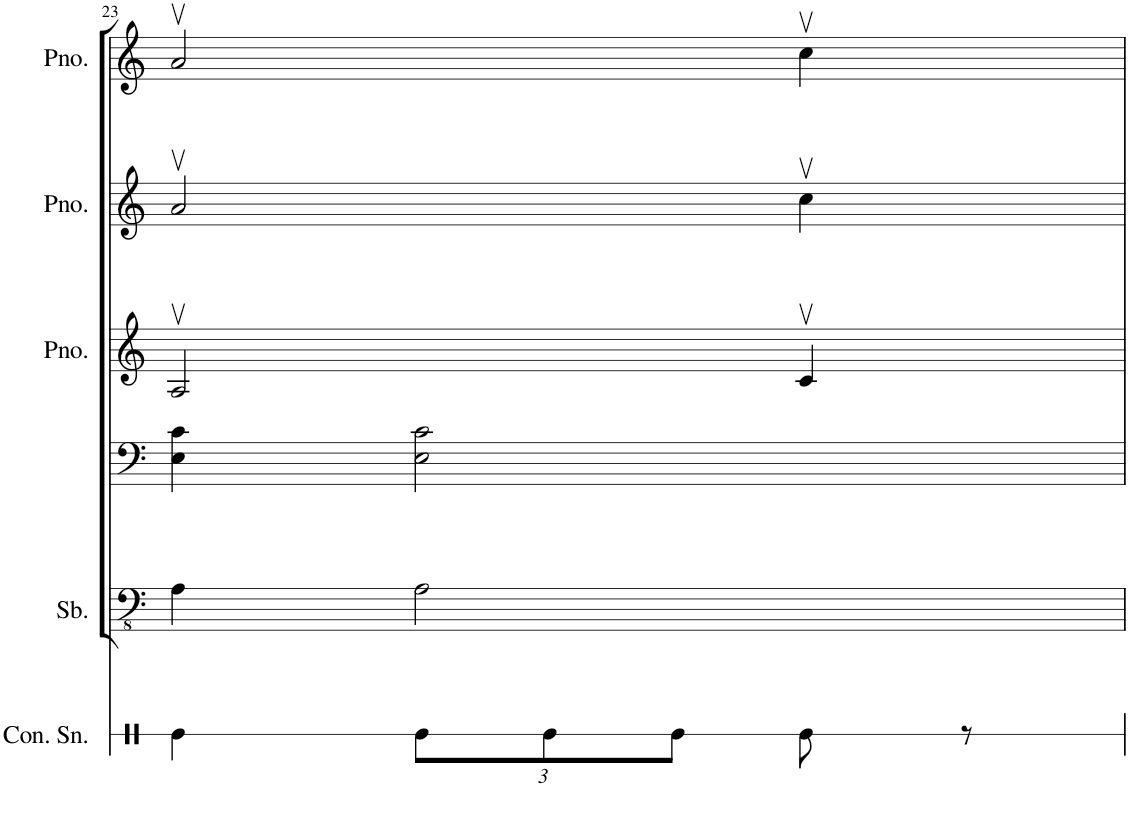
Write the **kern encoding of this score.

**kern	**kern	**kern	**kern	**kern	**kern
*part6	*part5	*part4	*part3	*part2	*part1
*staff6	*staff5	*staff4	*staff3	*staff2	*staff1
*I"Concert Snare Drum	*I"String Bass	*I"Violoncello	*I"Piano	*I"Piano	*I"Piano
*I'Con. Sn.	*I'Sb.	*I'Vc	*I'Pno.	*I'Pno.	*I'Pno.
!!LO:PB:g=z
*clefX	*clefFv4	*clefF4	*clefG2	*clefG2	*clefG2
*	*ITrd7c12	*	*	*	*
*k[]	*k[]	*k[]	*k[]	*k[]	*k[]
*M3/4	*M3/4	*M3/4	*M3/4	*M3/4	*M3/4
=23	=23	=23	=23	=23	=23
4Re\	4AA\	4E\ 4c\	2Av/	2av/	2av/
*Xbrackettup	*	*	*	*	*
12Re\L	2AA\	2E\ 2c\	.	.	.
12Re\	.	.	.	.	.
12Re\J	.	.	.	.	.
8Re\	.	.	4cv/	4ccv\	4ccv\
8r	.	.	.	.	.
=	=	=	=	=	=
*-	*-	*-	*-	*-	*-
